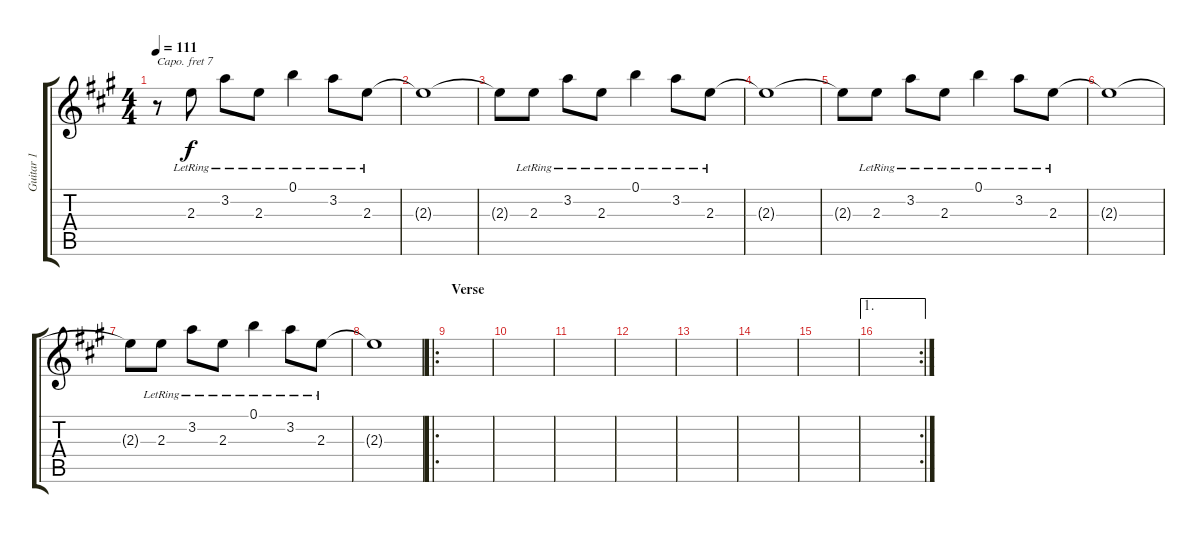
\track ("Guitar 1" "Guitar 1") {instrument acousticguitarnylon}
\staff {score tabs}
\capo 7
\tuning (E4 B3 G3 D3 A2 E2) {hide}
\ts (4 4)
\tempo 111
\clef g2
\ks a
r.8{dy f instrument acousticguitarnylon} 2.3{lr}.8 3.2{lr}.8 2.3{lr}.8 0.1{lr}.4 3.2{lr}.8 2.3{lr}.8 |
2.3{t}.1 |
2.3{t}.8 2.3{lr}.8 3.2{lr}.8 2.3{lr}.8 0.1{lr}.4 3.2{lr}.8 2.3{lr}.8 |
2.3{t}.1 |
2.3{t}.8 2.3{lr}.8 3.2{lr}.8 2.3{lr}.8 0.1{lr}.4 3.2{lr}.8 2.3{lr}.8 |
2.3{t}.1 |
2.3{t}.8 2.3{lr}.8 3.2{lr}.8 2.3{lr}.8 0.1{lr}.4 3.2{lr}.8 2.3{lr}.8 |
2.3{t}.1 |
\ro
\section ("" "Verse")
|
|
|
|
|
|
|
\ae 1
\rc 2
